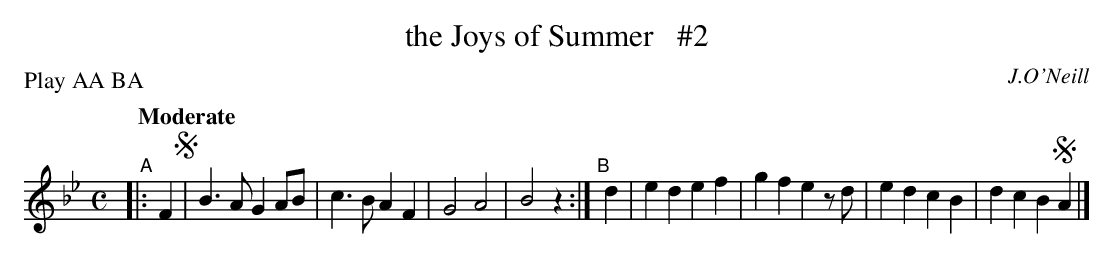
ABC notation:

X:1
T: the Joys of Summer   #2
O: J.O'Neill
P: Play AA BA
Q: "Moderate"
M: C
L: 1/8
K: Bb
"^A"|: F2 !segno!| B3A G2AB | c3B A2F2 | G4 A4 | B4 z2 :|\
"^B"[|]d2 | e2d2 e2f2 | g2f2 e2zd | e2d2 c2B2 | d2c2 B2!segno!A2 |]
